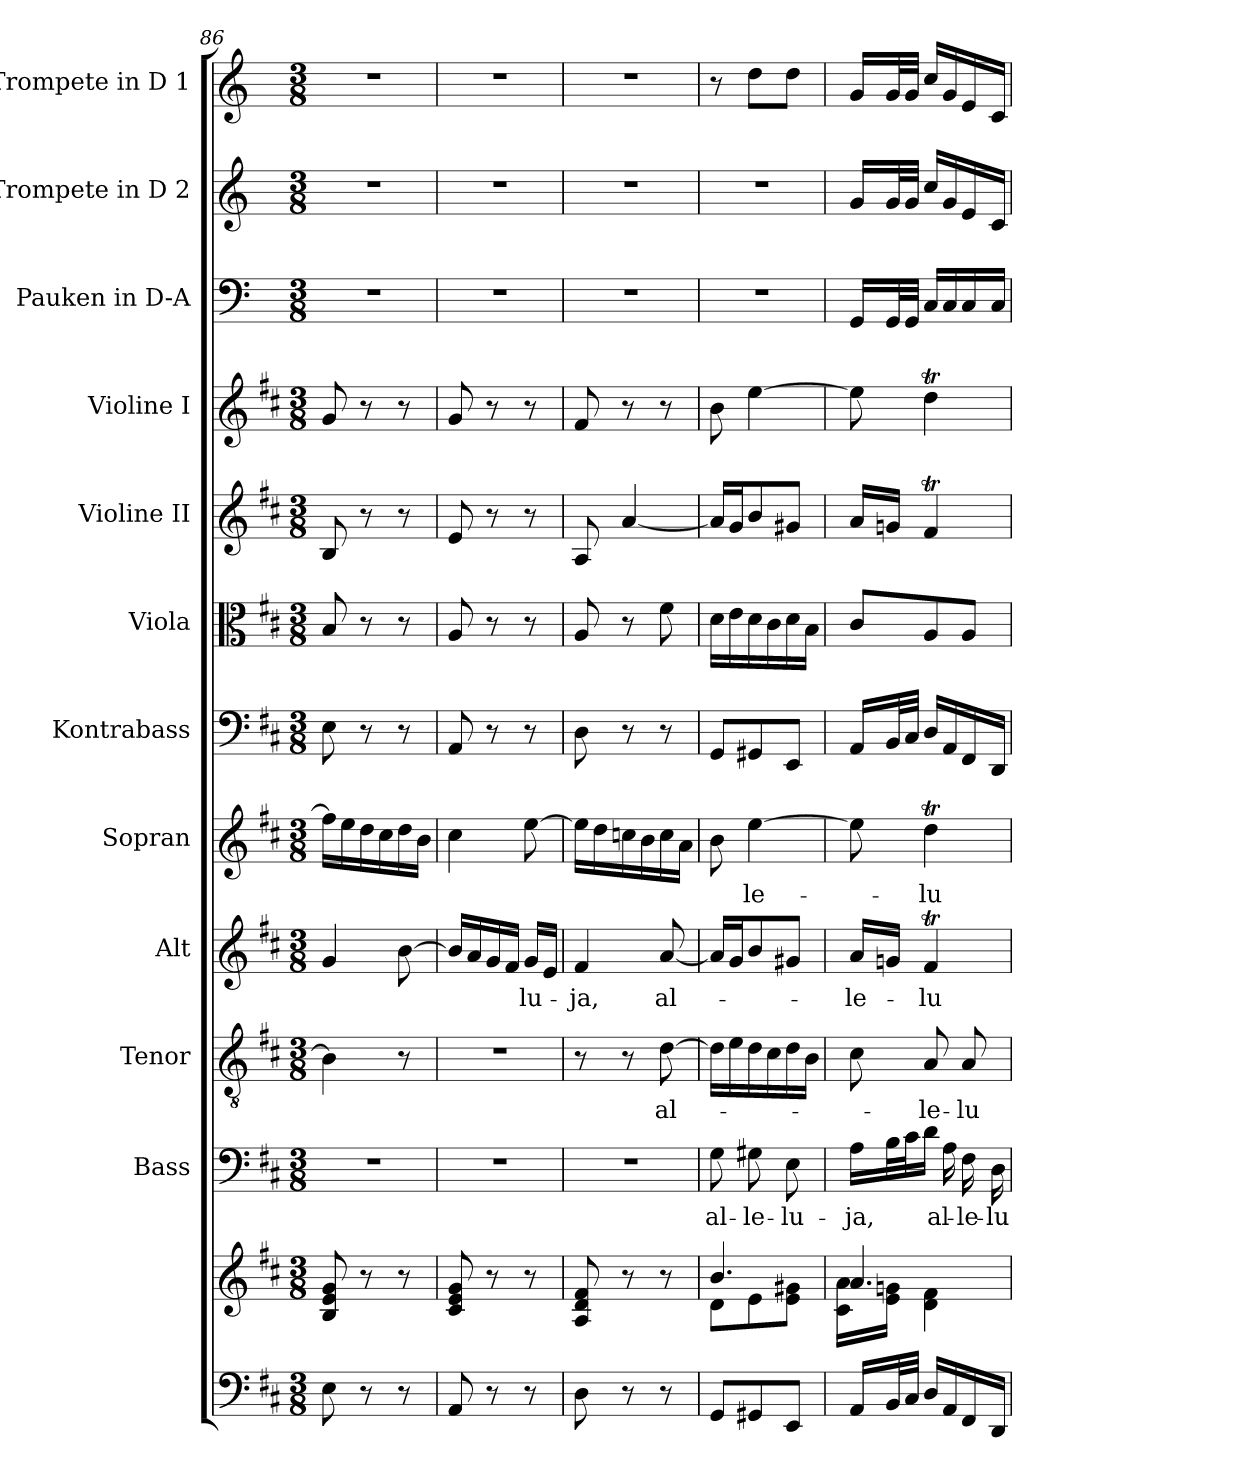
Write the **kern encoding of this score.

**kern	**kern	**kern	**text	**kern	**text	**kern	**text	**kern	**text	**kern	**kern	**kern	**kern	**kern	**kern	**kern
*part12	*part12	*part11	*part11	*part10	*part10	*part9	*part9	*part8	*part8	*part7	*part6	*part5	*part4	*part3	*part2	*part1
*staff13	*staff12	*staff11	*staff11	*staff10	*staff10	*staff9	*staff9	*staff8	*staff8	*staff7	*staff6	*staff5	*staff4	*staff3	*staff2	*staff1
*	*	*I"Bass	*	*I"Tenor	*	*I"Alt	*	*I"Sopran	*	*I"Kontrabass	*I"Viola	*I"Violine II	*I"Violine I	*I"Pauken in D-A	*I"Trompete in D 2	*I"Trompete in D 1
*	*	*I'B.	*	*I'T.	*	*I'A.	*	*I'S.	*	*I'Kb.	*I'Vla.	*I'Vl. II	*I'Vl. I	*I'Pauk.	*I'Trp. D 2	*I'Trp. D 1
*clefF4	*clefG2	*clefF4	*	*clefGv2	*	*clefG2	*	*clefG2	*	*clefF4	*clefC3	*clefG2	*clefG2	*clefF4	*clefG2	*clefG2
*	*	*	*	*	*	*	*	*	*	*ITrd7c12	*	*	*	*ITrd-1c-2	*ITrd-1c-2	*ITrd-1c-2
*k[f#c#]	*k[f#c#]	*k[f#c#]	*	*k[f#c#]	*	*k[f#c#]	*	*k[f#c#]	*	*k[f#c#]	*k[f#c#]	*k[f#c#]	*k[f#c#]	*k[f#c#]	*k[f#c#]	*k[f#c#]
*D:	*D:	*D:	*	*D:	*	*D:	*	*D:	*	*D:	*D:	*D:	*D:	*D:	*D:	*D:
*M3/8	*M3/8	*M3/8	*	*M3/8	*	*M3/8	*	*M3/8	*	*M3/8	*M3/8	*M3/8	*M3/8	*M3/8	*M3/8	*M3/8
=86	=86	=86	=86	=86	=86	=86	=86	=86	=86	=86	=86	=86	=86	=86	=86	=86
8E\	8B/ 8e/ 8g/	4.r	.	4B\]	.	4g/	.	16ff#\LL]	.	8EE\	8B/	8B/	8g/	4.r	4.r	4.r
.	.	.	.	.	.	.	.	16ee\	.	.	.	.	.	.	.	.
8r	8r	.	.	.	.	.	.	16dd\	.	8r	8r	8r	8r	.	.	.
.	.	.	.	.	.	.	.	16cc#\	.	.	.	.	.	.	.	.
8r	8r	.	.	8r	.	[8b\	.	16dd\	.	8r	8r	8r	8r	.	.	.
.	.	.	.	.	.	.	.	16b\JJ	.	.	.	.	.	.	.	.
=87	=87	=87	=87	=87	=87	=87	=87	=87	=87	=87	=87	=87	=87	=87	=87	=87
8AA/	8c#/ 8e/ 8g/	4.r	.	4.r	.	16b/LL]	.	4cc#\	.	8AAA/	8A/	8e/	8g/	4.r	4.r	4.r
.	.	.	.	.	.	16a/	.	.	.	.	.	.	.	.	.	.
8r	8r	.	.	.	.	16g/	.	.	.	8r	8r	8r	8r	.	.	.
.	.	.	.	.	.	16f#/JJ	.	.	.	.	.	.	.	.	.	.
!	!	!	!	!	!	!	!LO:LY:b	!	!	!	!	!	!	!	!	!
8r	8r	.	.	.	.	16g/LL	-lu-	[8ee\	.	8r	8r	8r	8r	.	.	.
.	.	.	.	.	.	16e/JJ	.	.	.	.	.	.	.	.	.	.
=88	=88	=88	=88	=88	=88	=88	=88	=88	=88	=88	=88	=88	=88	=88	=88	=88
!	!	!	!	!	!	!	!LO:LY:b	!	!	!	!	!	!	!	!	!
8D\	8A/ 8d/ 8f#/	4.r	.	8r	.	4f#/	-ja,	16ee\LL]	.	8DD\	8A/	8A/	8f#/	4.r	4.r	4.r
.	.	.	.	.	.	.	.	16dd\	.	.	.	.	.	.	.	.
8r	8r	.	.	8r	.	.	.	16ccn\	.	8r	8r	[4a/	8r	.	.	.
.	.	.	.	.	.	.	.	16b\	.	.	.	.	.	.	.	.
!	!	!	!	!	!LO:LY:b	!	!LO:LY:b	!	!	!	!	!	!	!	!	!
8r	8r	.	.	[8d\	al-	[8a/	al-	16cc\	.	8r	8f#\	.	8r	.	.	.
.	.	.	.	.	.	.	.	16a\JJ	.	.	.	.	.	.	.	.
=89	=89	=89	=89	=89	=89	=89	=89	=89	=89	=89	=89	=89	=89	=89	=89	=89
*	*^	*	*	*	*	*	*	*	*	*	*	*	*	*	*	*
!	!	!	!	!LO:LY:b	!	!	!	!	!	!	!	!	!	!	!	!	!
8GG/L	4.b/	8d\L	8G\	al-	16d\LL]	.	16a/LL]	.	8b\	.	8GGG/L	16d\LL	16a/LL]	8b\	4.r	4.r	8r
.	.	.	.	.	16e\	.	16g/J	.	.	.	.	16e\	16g/J	.	.	.	.
!	!	!	!	!LO:LY:b	!	!	!	!	!	!LO:LY:b	!	!	!	!	!	!	!
8GG#X/	.	8e\	8G#X\	-le-	16d\	.	8b/	.	[4ee\	-le-	8GGG#X/	16d\	8b/	[4ee\	.	.	8ee\L
.	.	.	.	.	16c#\	.	.	.	.	.	.	16c#\	.	.	.	.	.
!	!	!	!	!LO:LY:b	!	!	!	!	!	!	!	!	!	!	!	!	!
8EE/J	.	8e\ 8g#X\J	8E\	-lu-	16d\	.	8g#X/J	.	.	.	8EEE/J	16d\	8g#X/J	.	.	.	8ee\J
.	.	.	.	.	16B\JJ	.	.	.	.	.	.	16B\JJ	.	.	.	.	.
=90	=90	=90	=90	=90	=90	=90	=90	=90	=90	=90	=90	=90	=90	=90	=90	=90	=90
!	!	!	!	!LO:LY:b	!	!	!	!LO:LY:b	!	!	!	!	!	!	!	!	!
16AA/LL	4.a/	16c#\ 16a\LL	16A\LL	-ja,	8c#\	.	16a/LL	-le-	8ee\]	.	16AAA/LL	8c#/L	16a/LL	8ee\]	16AA/LL	16a/LL	16a/LL
32BB/L	.	16e\ 16gn\JJ	32B\L	.	.	.	16gn/JJ	.	.	.	32BBB/L	.	16gn/JJ	.	32AA/L	32a/L	32a/L
32C#/JJJ	.	.	32c#\J	.	.	.	.	.	.	.	32CC#/JJJ	.	.	.	32AA/JJJ	32a/JJJ	32a/JJJ
!	!	!	!	!	!	!LO:LY:b	!	!LO:LY:b	!	!LO:LY:b	!	!	!	!	!	!	!
16D/LL	.	4d\ 4f#\	16d\JJ	.	8A/	-le-	4f#t/	-lu-	4ddT\	-lu-	16DD/LL	8A/	4f#t/	4ddT\	16D/LL	16dd/LL	16dd/LL
!	!	!	!	!LO:LY:b	!	!	!	!	!	!	!	!	!	!	!	!	!
16AA/	.	.	16A\	al-	.	.	.	.	.	.	16AAA/	.	.	.	16D/	16a/	16a/
!	!	!	!	!LO:LY:b	!	!LO:LY:b	!	!	!	!	!	!	!	!	!	!	!
16FF#/	.	.	16F#\	-le-	8A/	-lu-	.	.	.	.	16FFF#/	8A/J	.	.	16D/	16f#/	16f#/
!	!	!	!	!LO:LY:b	!	!	!	!	!	!	!	!	!	!	!	!	!
16DD/JJ	.	.	16D\	-lu-	.	.	.	.	.	.	16DDD/JJ	.	.	.	16D/JJ	16d/JJ	16d/JJ
*	*v	*v	*	*	*	*	*	*	*	*	*	*	*	*	*	*	*
=	=	=	=	=	=	=	=	=	=	=	=	=	=	=	=	=
*-	*-	*-	*-	*-	*-	*-	*-	*-	*-	*-	*-	*-	*-	*-	*-	*-
